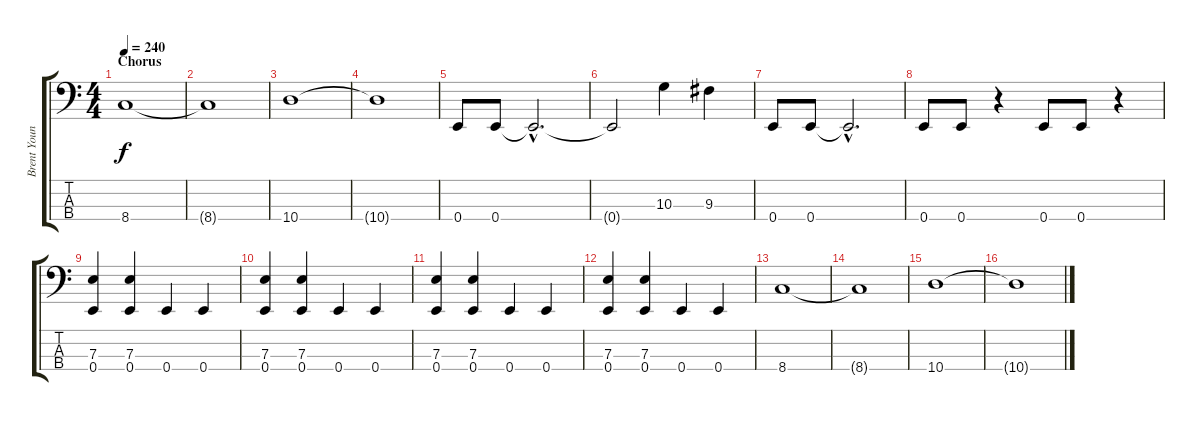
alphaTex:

\track ("Brent Young (Bass)" "Brent Youn") {instrument electricbasspick}
\staff {score tabs}
\tuning (G2 D2 A1 E1) {hide}
\ts (4 4)
\section ("" "Chorus")
\tempo 240
\clef f4
\ks c
8.4.1{dy f} |
8.4{t}.1 |
10.4.1 |
10.4{t}.1 |
0.4.8 0.4.8 0.4{hac t}.2{d} |
0.4{t}.2 10.3.4 9.3.4 |
0.4.8 0.4.8 0.4{hac t}.2{d} |
0.4.8 0.4.8 r.4 0.4.8 0.4.8 r.4 |
(7.3 0.4).4 (7.3 0.4).4 0.4.4 0.4.4 |
(7.3 0.4).4 (7.3 0.4).4 0.4.4 0.4.4 |
(7.3 0.4).4 (7.3 0.4).4 0.4.4 0.4.4 |
(7.3 0.4).4 (7.3 0.4).4 0.4.4 0.4.4 |
8.4.1 |
8.4{t}.1 |
10.4.1 |
10.4{t}.1
